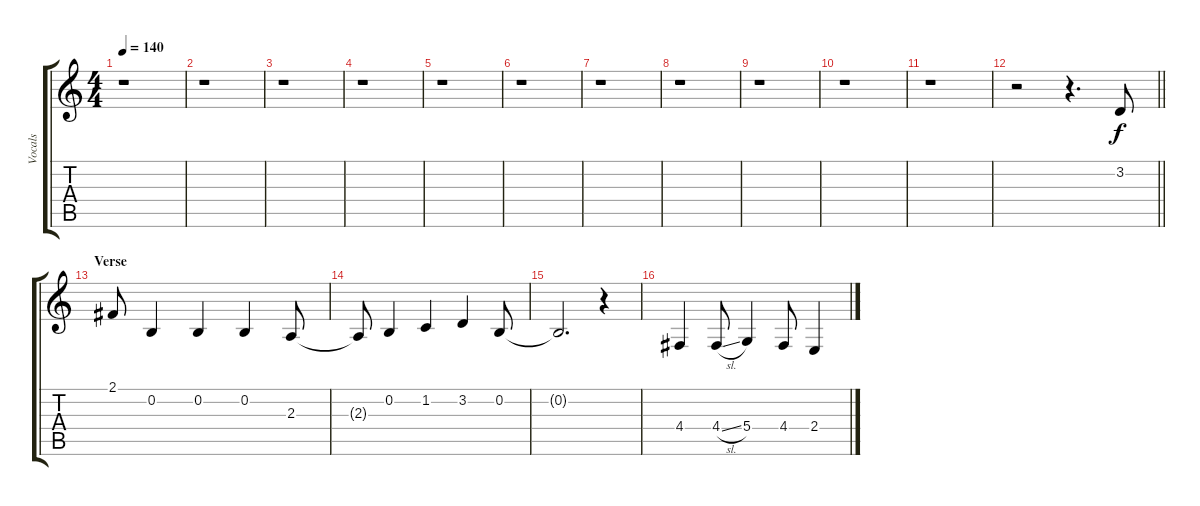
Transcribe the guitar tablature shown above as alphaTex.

\track ("Vocals" "Vocals") {instrument lead1square}
\staff {score tabs}
\tuning (E4 B3 G3 D3 A2 E2) {hide}
\ts (4 4)
\tempo 140
\clef g2
\ks c
r.1{dy f} |
r.1 |
r.1 |
r.1 |
r.1 |
r.1 |
r.1 |
r.1 |
r.1 |
r.1 |
r.1 |
\barLineRight lightlight
r.2 r.4{d} 3.2.8 |
\section ("" "Verse")
2.1.8 0.2.4 0.2.4 0.2.4 2.3.8 |
2.3{t}.8 0.2.4 1.2.4 3.2.4 0.2.8 |
0.2{t}.2{d} r.4 |
4.4.4 4.4{sl}.8 5.4.4 4.4.8 2.4.4
